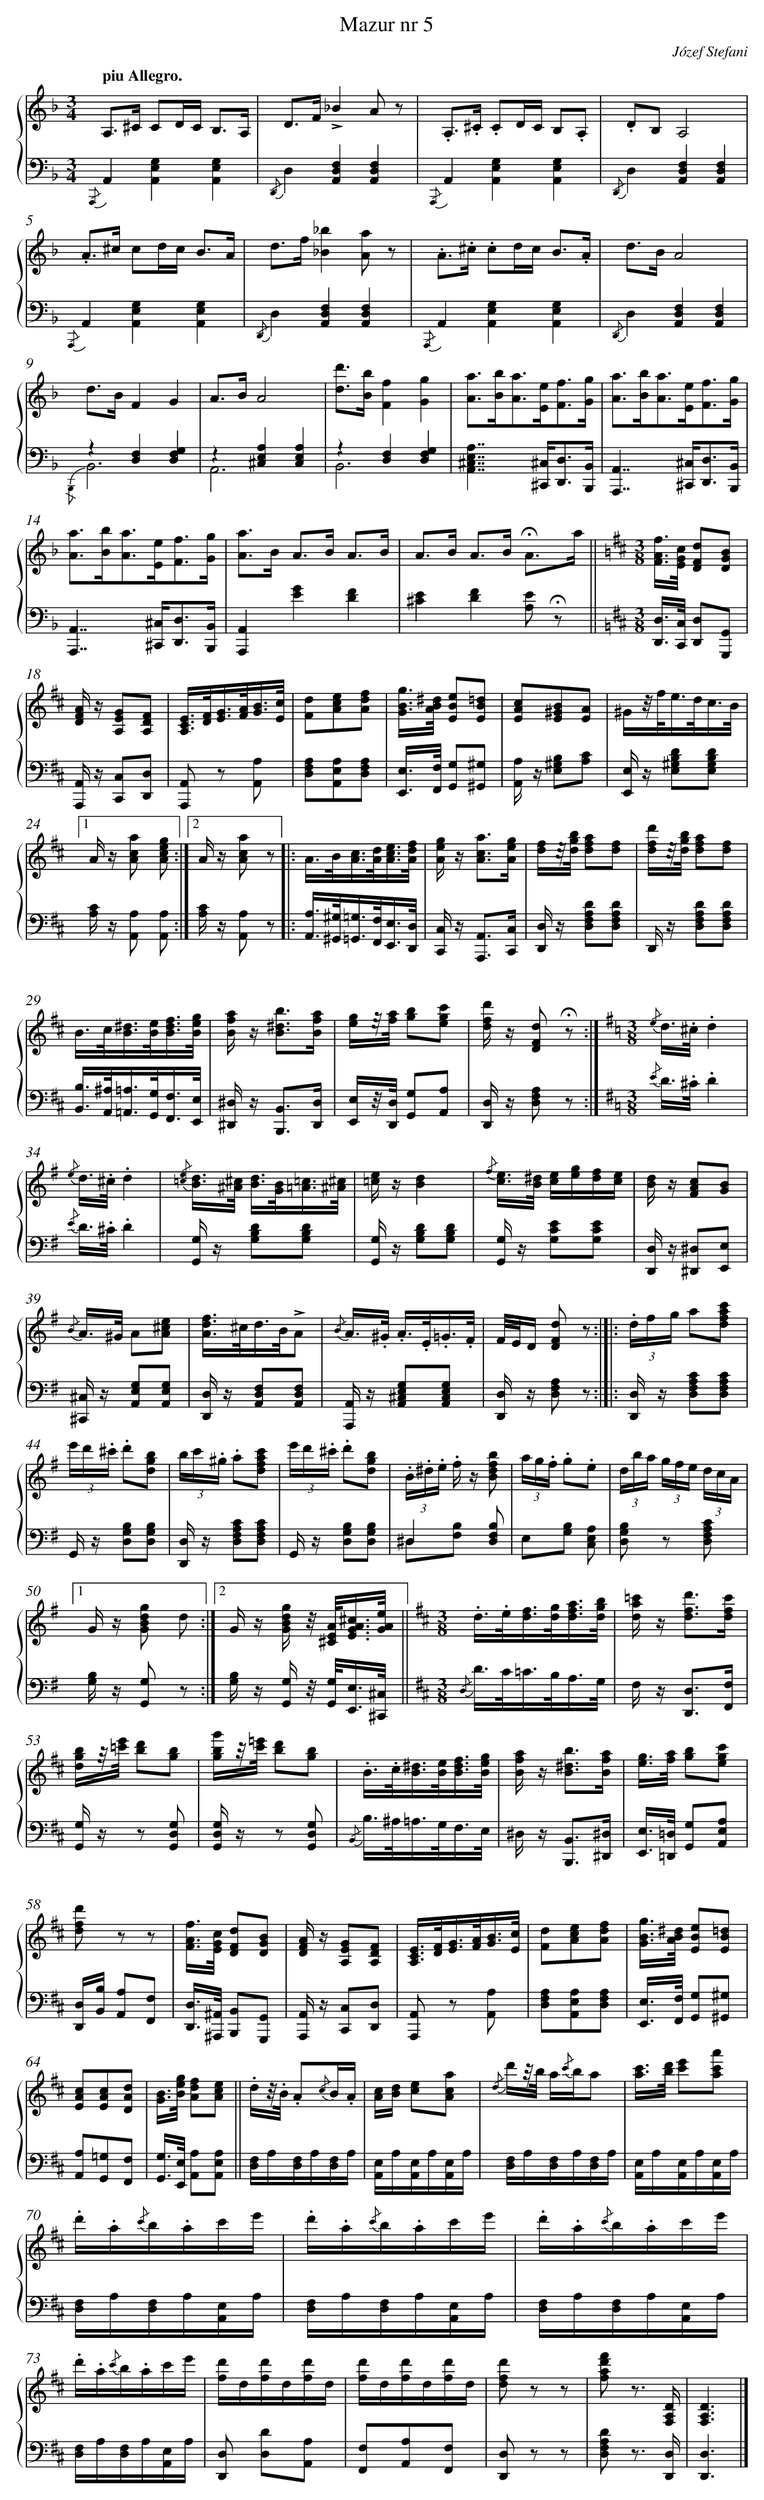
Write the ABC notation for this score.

X:1
T: Mazur nr 5
C: Józef Stefani
L: 1/16
M: 3/4
Q: "piu Allegro."
%%staves {1 2}
V: 1 clef=treble
V: 2 clef=bass
K: F
[V:1] A,2>^C2 C2DC2< B,2A, |
[V:2] {/A,,,}A,,4[G,4E,4A,,4][G,4E,4A,,4] |
[V:1] D2>F2!accent!_B4A2 z2 |
[V:2] {/D,,}D,4[F,4D,4A,,4][F,4D,4A,,4] |
[V:1] .A,2>.^C2 .C2DC B,2.A,2 |
[V:2] {/A,,,}A,,4[G,4E,4A,,4][G,4E,4A,,4] |
[V:1] .D2B,2A,8 |
[V:2] {/D,,}D,4[F,4D,4A,,4][F,4D,4A,,4] |
[V:1] .A2>^c2 c2dc2< B2A |
[V:2] {/A,,,}A,,4[G,4E,4A,,4][G,4E,4A,,4] |
[V:1] d2>f2[_b4_B4][a2A2] z2 |
[V:2] {/D,,}D,4[F,4D,4A,,4][F,4D,4A,,4] |
[V:1] .A2>.^c2 .c2dc2< B2.A |
[V:2] {/A,,,}A,,4[G,4E,4A,,4][G,4E,4A,,4] |
[V:1] d2>B2A8 |
[V:2] {/D,,}D,4[F,4D,4A,,4][F,4D,4A,,4] |
[V:1] d2>B2F4G4 |
[V:2] z4[F,4D,4][G,4F,4D,4] & {/B,,,}B,,12 |
[V:1] A2>B2A8 |
[V:2] z4[A,4E,4^C,4][A,4E,4C,4] & A,,12 |
[V:1] [d'2d2]>[b2B2][f4F4][g4G4] |
[V:2] z4[F,4D,4][G,4F,4D,4] & B,,12 |
[V:1] [a2A2]>[b2B2][a2A2]>[e2E2][f3F3][gG] |
[V:2] [A,4E,4^C,4A,,4]>>[^C,4^C,,4][D,3D,,3][B,,B,,,] |
[V:1] [a2A2]>[b2B2][a2A2]>[e2E2][f3F3][gG] |
[V:2] [A,,4A,,,4]>>[^C,4^C,,4][D,3D,,3][B,,B,,,] |
[V:1] [a2A2]>[b2B2][a2A2]>[e2E2][f3F3][gG] |
[V:2] [A,,4A,,,4]>>[^C,4^C,,4][D,3D,,3][B,,B,,,] |
[V:1] [a2A2]>B2 A2>B2 A3B |
[V:2] [A,,4A,,,4][G4E4][F4D4] |
[V:1] A2>B2 A2>B2 !fermata!A3a ||
[V:2] [E4^C4][F4D4][E2A,2] !fermata!z2 ||
[V:1]  [K:D] [M:3/8][fAF]>[cGE] [d2F2D2][B2G2D2] |
[V:2]  [K:D] [M:3/8][D,D,,]>[C,C,,] [D,2D,,2][G,,2G,,,2] |
[V:1] [AFD] z [G2E2A,2][F2D2A,2] |
[V:2] [A,,A,,,] z [C,2C,,2][D,2D,,2] |
[V:1] [ECA,]>[FD][GE]>[AF][B3/G3/][c/E/] |
[V:2] [A,,2A,,,2] z2 [A,2A,,2] |
[V:1] [d2F2][e2c2A2][f2d2A2] |
[V:2] [A,2F,2D,2][A,2E,2A,,2][A,2F,2D,2] |
[V:1] [gBG]>[^dBA] [e2B2E2][=d2B2E2] |
[V:2] [E,E,,]>[F,F,,] [G,2G,,2][^G,2^G,,2] |
[V:1] [c2A2E2][B2^G2E2][A2E2] |
[V:2] [A,A,,] z [B,2^G,2E,2][C2A,2] |
[V:1] ^Gz/f<ed<cB/ |[1
[V:2] [E,E,,] z [D2B,2^G,2E,2][D2B,2G,2E,2] |
[V:1] A z [a2c2A2] [g2e2c2A2] :|][2
[V:2] [CA,] z [A,2A,,2] [A,2A,,2] :|]
[V:1] A z [a2c2A2] z2 ]|:
[V:2] [CA,] z [A,2A,,2] z2 ]|:
[V:1] A>B[cA]>[dA][e3/c3/A3/][f/d/A/] |
[V:2] [A,A,,]>[^G,^G,,][=G,=G,,]>[F,F,,][E,3/E,,3/][D,/D,,/] |
[V:1] [geA] z2< [a2c2A2][geA] |
[V:2] [C,C,,] z2< [A,,2A,,,2][C,C,,] |
[V:1] [fd]z/[b/g/d/] [a2f2d2][f2d2] |
[V:2] [D,D,,] z [D2A,2F,2D,2][D2A,2F,2D,2] |
[V:1] [d'fd]z/[b/g/d/] [a2f2d2][f2d2] |
[V:2] D,, z [D2A,2F,2D,2][D2A,2F,2D,2] |
[V:1] B>c[^dB]>[eB][f3/d3/B3/][g/e/B/] |
[V:2] [B,B,,]>[^A,A,,][=A,=A,,]>[G,G,,][F,3/F,,3/][E,/E,,/] |
[V:1] [afB] z2< [b2^d2B2][afB] |
[V:2] [^D,^D,,] z2< [B,,2B,,,2][D,D,,] |
[V:1] [ge]z/[a/f/] [b2g2][c'2g2e2] |
[V:2] [E,E,,]z/[D,/D,,/] [G,2G,,2][A,2A,,2] |
[V:1] [d'fd] z [d2F2D2] !fermata!z2 :|]
[V:2] [D,D,,] z [A,2F,2D,2] z2 :|]
[V:1]  [K:G] [M:3/8]{/e} d>.^c.d4 |
[V:2]  [K:G] [M:3/8]{/E} D>.^C.D4 |
[V:1] {/e} d>.^c.d4 |
[V:2] {/E} D>.^C.D4 |
[V:1] {/[e=c]} [dB]>[^c^A] [dB]>[BG][=c3/=A3/][^c/^A/] |
[V:2] [G,G,,] z [D2B,2G,2][D2B,2G,2] |
[V:1] [e=c] z[d4B4] |
[V:2] [G,G,,] z [D2B,2G,2][D2B,2G,2] |
[V:1] {/f} [ec]>[^dB] [ec][ge][fd][ec] |
[V:2] [G,G,,] z [E2C2G,2][E2C2G,2] |
[V:1] [dB] z [c2A2F2][B2G2] |
[V:2] [D,D,,] z [^D,2^D,,2][E,2E,,2] |
[V:1] {/B} A>^G A2[e2^c2A2] |
[V:2] [^C,^C,,] z [G,2E,2A,,2][G,2E,2A,,2] |
[V:1] [fdA]>^cd>B!accent!A2 |
[V:2] [D,D,,] z [F,2D,2A,,2][F,2D,2A,,2] |
[V:1] {/B} A>.^G .A>.E.=G3/.F/ |
[V:2] [A,,A,,,] z [G,2E,2^C,2A,,2][G,2E,2C,2A,,2] |
[V:1] F/E/D [d2F2D2] z2 :|]|:
[V:2] [D,D,,] z [A,2F,2D,2] z2 :|]|:
[V:1] (3.dfg a2[c'2a2f2d2] |
[V:2] [D,D,,] z [C2A,2F,2D,2][C2A,2F,2D,2] |
[V:1] (3e'd'.^c' .d'2[b2g2d2] |
[V:2] G,, z [B,2G,2D,2][B,2G,2D,2] |
[V:1] (3bc'.^g .a2[c'2a2f2d2] |
[V:2] [D,D,,] z [C2A,2F,2D,2][C2A,2F,2D,2] |
[V:1] (3e'd'.^c' .d'2[b2g2d2] |
[V:2] G,, z [B,2G,2D,2][B,2G,2D,2] |
[V:1] (3.B.^d.e .f z [b2f2d2B2] |
[V:2] ^D,4[B,2F,2D,2] & ^D,2[B,2F,2] x2 |
[V:1] (3ag.f .g2.e2 |
[V:2] E,2[B,2G,2] [A,2E,2C,2] |
[V:1] (3dba (3gfe (3dcA |[1
[V:2] [B,2G,2D,2] z2 [C2A,2F,2D,2] |
[V:1] G z [g2d2B2G2] d2 :|][2
[V:2] [B,G,] z [G,2G,,2] z2 :|]
[V:1] G z [gdBG] z/ [AE^C]<[^cAGE][e/A/G/] ||
[V:2] [B,G,] z [G,G,,] z/ [G,G,,]<[E,E,,][^C,/^C,,/] ||
[V:1]  [K:D] [M:3/8].d>.e[fd]>[gd][a3/f3/d3/][b/g/d/] |
[V:2]  [K:D] [M:3/8]{/D,} D>C=C>B,A,3/G,/ |
[V:1] [=c'ad] z2< [d'2f2d2][c'fd] |
[V:2] F, z2< [D,2D,,2][F,F,,] |
[V:1] [bgd]z/[e'/=c'/] [d'2b2][b2g2] |
[V:2] [G,G,,] z z2 [G,2D,2G,,2] |
[V:1] [g'bg]z/[=e'/c'/] [d'2b2][b2g2] |
[V:2] [G,D,G,,] z z2 [G,2D,2G,,2] |
[V:1] .B>.c[^dB]>[eB][f3/d3/B3/][g/e/B/] |
[V:2] {/B,,} B,>^A,=A,>G,F,3/E,/ |
[V:1] [afB] z2< [b2^d2B2][afB] |
[V:2] ^D, z2< [B,,2B,,,2][^D,^D,,] |
[V:1] [ge]>[af] [b2g2][c'2g2e2] |
[V:2] [E,E,,]>[=D,=D,,] [G,2G,,2][A,2E,2A,,2] |
[V:1] [d'2f2d2] z2 z2 |
[V:2] [D,D,,][B,B,,] [A,2A,,2][F,2F,,2] |
[V:1] [fAF]>[cGE] [d2F2D2][B2G2D2] |
[V:2] [D,D,,]>[^A,,^A,,,] [B,,2B,,,2][G,,2G,,,2] |
[V:1] [AFD] z [G2E2A,2][F2D2A,2] |
[V:2] [A,,A,,,] z [C,2C,,2][D,2D,,2] |
[V:1] [ECA,]>[FD][GE]>[AF][B3/G3/][c/E/] |
[V:2] [A,,2A,,,2] z2 [A,2A,,2] |
[V:1] [d2F2][e2c2A2][f2d2A2] |
[V:2] [A,2F,2D,2][A,2E,2A,,2][A,2F,2D,2] |
[V:1] [gBG]>[^dBA] [e2B2E2][=d2B2E2] |
[V:2] [E,E,,]>[F,F,,] [G,2G,,2][^G,2^G,,2] |
[V:1] [c2A2E2][c2A2E2][d2A2D2] |
[V:2] [A,2A,,2][=G,2G,,2][F,2F,,2] |
[V:1] [BG]>[geB] [f2d2A2][e2c2A2] ||
[V:2] [G,G,,]>[E,E,,] [A,2A,,2][A,2E,2A,,2] ||
[V:1] .dz/.B/ .A2{/c}B.A |
[V:2] [F,D,]A,[F,D,]A,[F,D,]A, |
[V:1] [cA][dB] [e2c2][a2c2A2] |
[V:2] [E,A,,]A,[E,A,,]A,[E,A,,]A, |
[V:1] {/d} d'z/b/ a{/c'}ba2 |
[V:2] [F,D,]A,[F,D,]A,[F,D,]A, |
[V:1] [c'a]>[d'b] [e'2c'2][a'2c'2a2] |
[V:2] [E,A,,]A,[E,A,,]A,[E,A,,]A, |
[V:1] .d'.a{/c'}b.ac'e' |
[V:2] [F,D,]A,[F,D,]A,[E,A,,]A, |
[V:1] .d'.a{/c'}b.ac'e' |
[V:2] [F,D,]A,[F,D,]A,[E,A,,]A, |
[V:1] .d'.a{/c'}b.ac'e' |
[V:2] [F,D,]A,[F,D,]A,[E,A,,]A, |
[V:1] .d'.a{/c'}b.ac'e' |
[V:2] [F,D,]A,[F,D,]A,[E,A,,]A, |
[V:1] [d'f]d[d'f]d[d'f]d |
[V:2] [D,2D,,2] [D2D,2][A,2A,,2] |
[V:1] [d'f]d[d'f]d[d'f]d |
[V:2] [F,2F,,2][A,2A,,2][F,2F,,2] |
[V:1] [d'2f2d2] z2 z2 |
[V:2] [D,2D,,2] z2 z2 |
[V:1] [f'2d'2a2f2] z3 [DA,F,] |
[V:2] [D2A,2F,2D,2] z3 [D,D,,] |
[V:1] [D6A,6F,6] |]
[V:2] [D,6D,,6] |]
